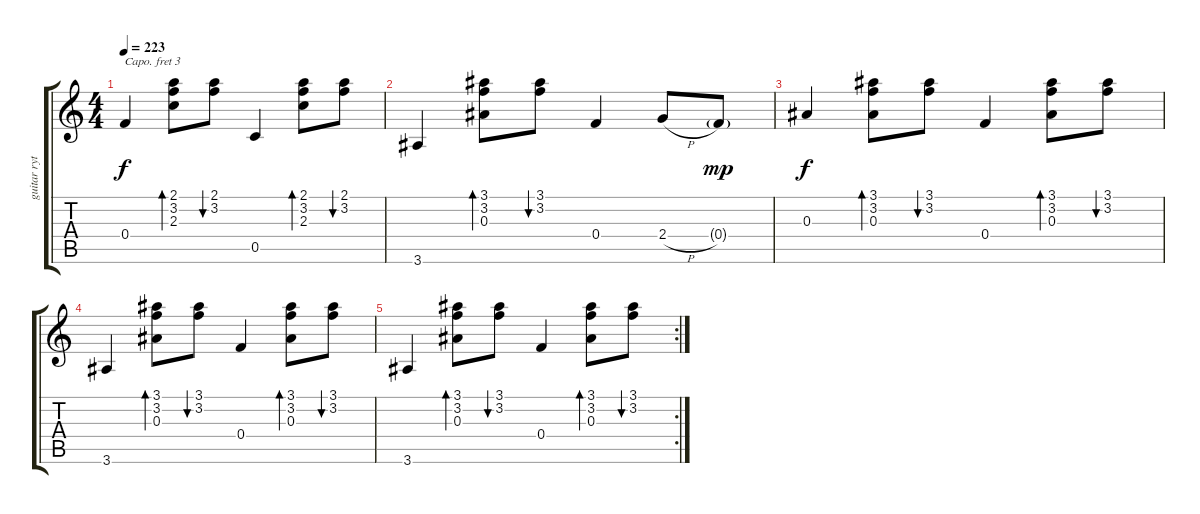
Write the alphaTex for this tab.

\track ("guitar rythm" "guitar ryt") {instrument acousticguitarnylon}
\staff {score tabs}
\capo 3
\tuning (E4 B3 G3 D3 A2 E2) {hide}
\ts (4 4)
\tempo 223
\clef g2
\ks c
0.4.4{dy f} (2.1 3.2 2.3).8{bd 240} (2.1 3.2).8{bu 240} 0.5.4 (2.1 3.2 2.3).8{bd 240} (2.1 3.2).8{bu 240} |
3.6.4 (3.1 3.2 0.3).8{bd 240} (3.1 3.2).8{bu 240} 0.4.4 2.4{h}.8 0.4{g}.8{dy mp} |
0.3.4{dy f} (3.1 3.2 0.3).8{bd 240} (3.1 3.2).8{bu 240} 0.4.4 (3.1 3.2 0.3).8{bd 240} (3.1 3.2).8{bu 240} |
3.6.4 (3.1 3.2 0.3).8{bd 240} (3.1 3.2).8{bu 240} 0.4.4 (3.1 3.2 0.3).8{bd 240} (3.1 3.2).8{bu 240} |
\rc 2
3.6.4 (3.1 3.2 0.3).8{bd 240} (3.1 3.2).8{bu 240} 0.4.4 (3.1 3.2 0.3).8{bd 240} (3.1 3.2).8{bu 240}
